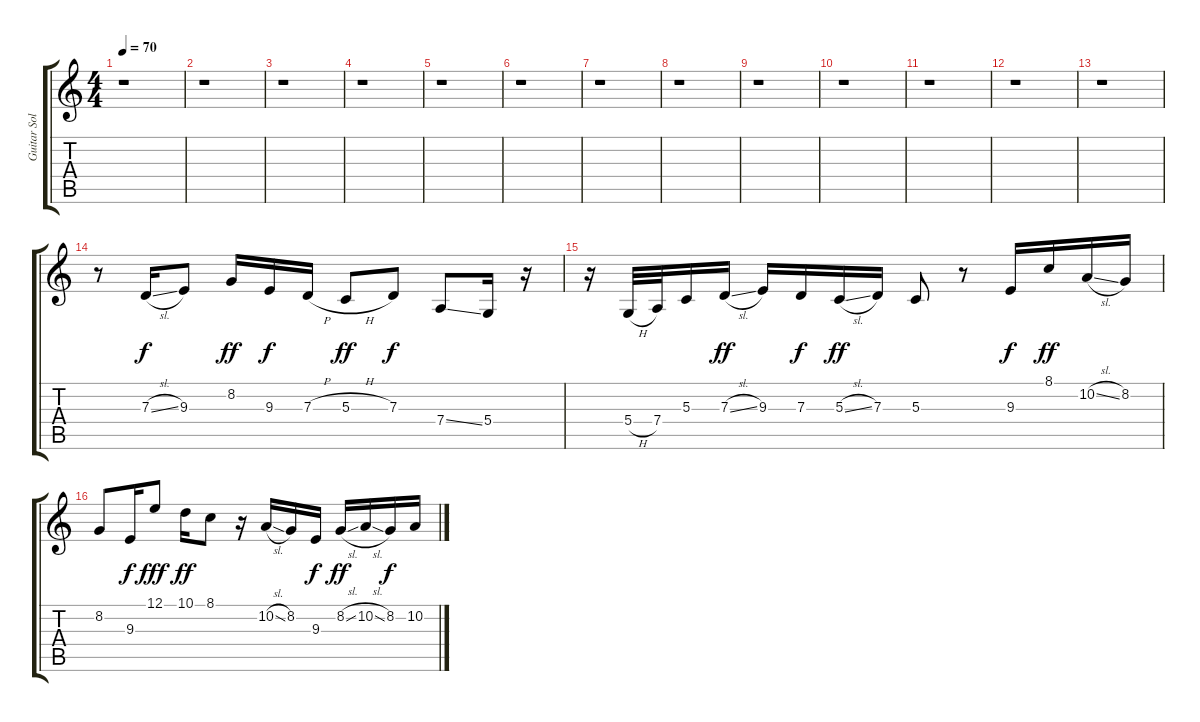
\track ("Guitar Solo Echo" "Guitar Sol") {instrument fx7echoes}
\staff {score tabs}
\tuning (E4 B3 G3 D3 A2 E2) {hide}
\ts (4 4)
\tempo 70
\clef g2
\ks c
r.1{dy f} |
r.1 |
r.1 |
r.1 |
r.1 |
r.1 |
r.1 |
r.1 |
r.1 |
r.1 |
r.1 |
r.1 |
r.1 |
r.8 7.3{sl}.16 9.3.8 8.2.16{dy ff} 9.3.16{dy f} 7.3{h}.16 5.3{h}.8{dy ff} 7.3.8{dy f} 7.4{ss}.8 5.4.16 r.16 |
r.16 5.4{h}.32 7.4.32 5.3.16 7.3{sl}.16{dy ff} 9.3.16 7.3.16{dy f} 5.3{sl}.16{dy ff} 7.3.16 5.3.8 r.8 9.3.16{dy f} 8.1.16{dy ff} 10.2{sl}.16 8.2.16 |
8.2.8 9.3.16{dy f} 12.1.8{dy fff} 10.1.16{dy ff} 8.1.8 r.16 10.2{sl}.16 8.2.16 9.3.16{dy f} 8.2{sl}.16{dy ff} 10.2{sl}.16 8.2.16{dy f} 10.2.16
